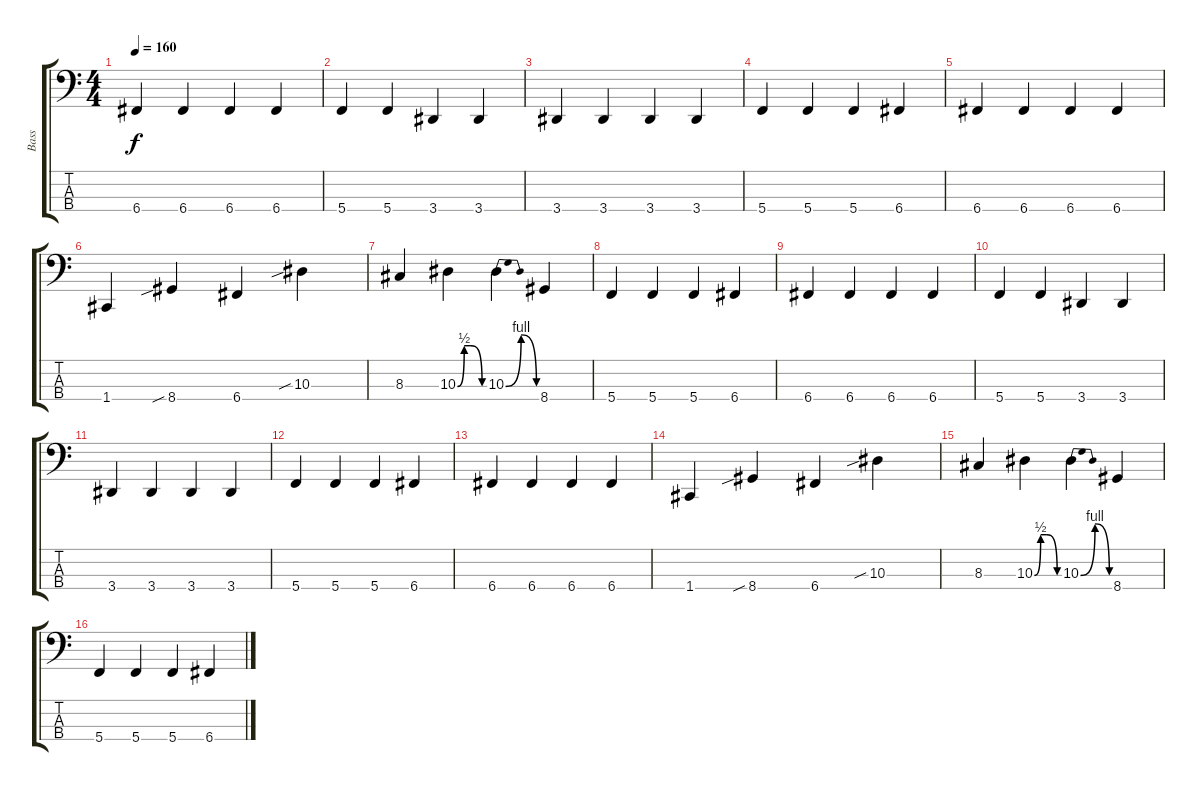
\track ("Bass" "Bass") {instrument electricbassfinger}
\staff {score tabs}
\tuning (Eb2 Bb1 F1 C1) {hide}
\ts (4 4)
\tempo 160
\clef f4
\ks c
6.4.4{dy f} 6.4.4 6.4.4 6.4.4 |
5.4.4 5.4.4 3.4.4 3.4.4 |
3.4.4 3.4.4 3.4.4 3.4.4 |
5.4.4 5.4.4 5.4.4 6.4.4 |
6.4.4 6.4.4 6.4.4 6.4.4 |
1.4.4 8.4{sib}.4 6.4.4 10.3{sib}.4 |
8.3.4 10.3{be (custom 0 0 15 2 30 2 55 0 60 0)}.4 10.3{be (bendrelease 0 0 25 4 45 4 60 0)}.4 8.4.4 |
5.4.4 5.4.4 5.4.4 6.4.4 |
6.4.4 6.4.4 6.4.4 6.4.4 |
5.4.4 5.4.4 3.4.4 3.4.4 |
3.4.4 3.4.4 3.4.4 3.4.4 |
5.4.4 5.4.4 5.4.4 6.4.4 |
6.4.4 6.4.4 6.4.4 6.4.4 |
1.4.4 8.4{sib}.4 6.4.4 10.3{sib}.4 |
8.3.4 10.3{be (custom 0 0 15 2 30 2 55 0 60 0)}.4 10.3{be (bendrelease 0 0 25 4 45 4 60 0)}.4 8.4.4 |
5.4.4 5.4.4 5.4.4 6.4.4
